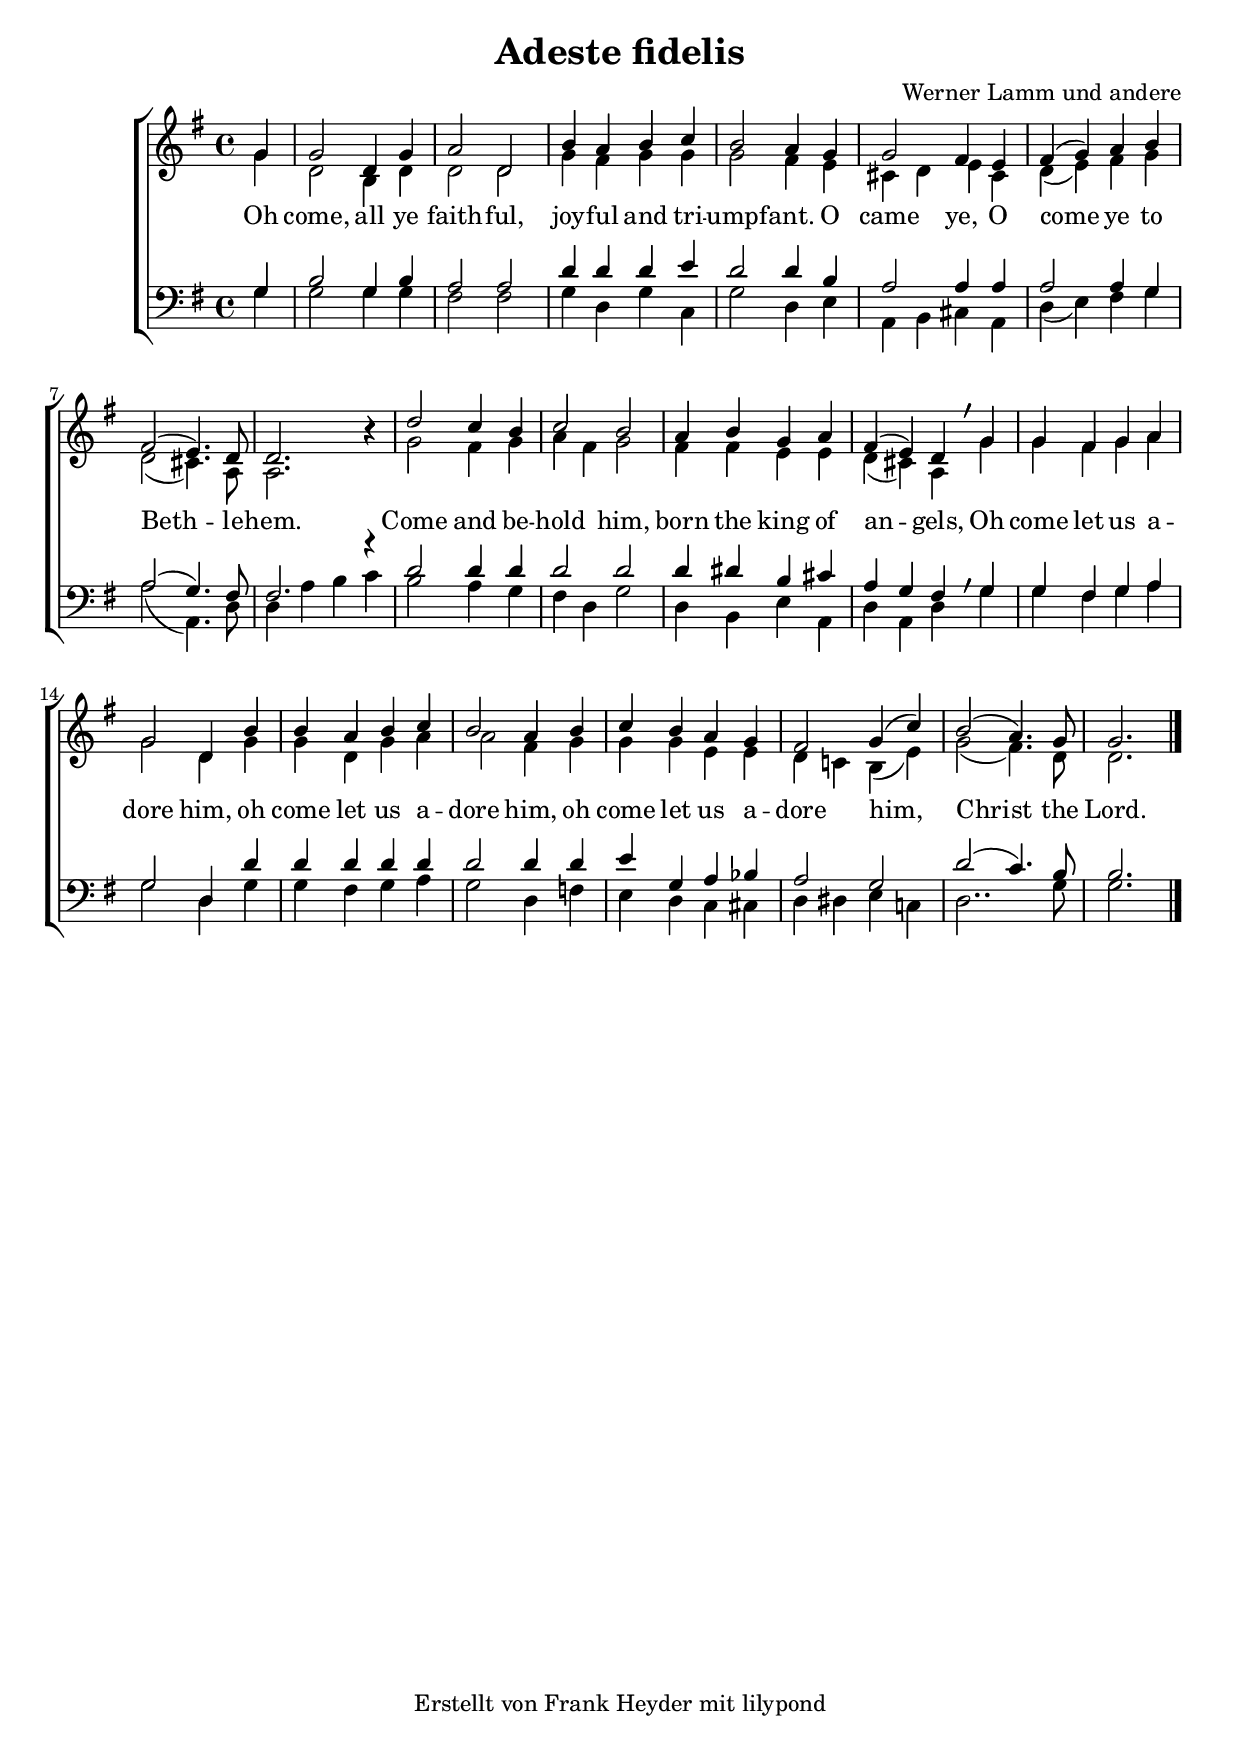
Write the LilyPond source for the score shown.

\version "2.4.2"
\include "deutsch.ly"

\header{
	filename =       "Adeste fidelis.ly"
	title =          "Adeste fidelis"
	composer =       "Werner Lamm und andere"
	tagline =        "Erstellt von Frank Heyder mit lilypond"
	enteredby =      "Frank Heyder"
}

mSopran= {
	%\set Staff.instrument = "Sopran"
	%\set Staff.instr = "S"
	\key g \major
	\clef "treble"
	\stemUp
	\slurUp
	\time 4/4
	\partial 4
	\relative c'' {
		g4 |
		g2 d4 g |
		a2 d, |
		h'4 a h c |
		h2 a4 g |
		g2 fis4 e |
		fis( g) a h |
		fis2( e4.) d8 |
		d2. r4 |
		d'2 c4 h |
		c2 h |
		a4 h g a |
		fis( e) d \breathe g |
		g fis g a |
		g2 d4 h' |
		h a h c |
		h2 a4 h |
		c h a g |
		fis2 g4( c) |
		h2( a4.) g8 |
		g2.
		\bar "|."
	}
}

mAlt= {
	%\set Staff.instrument = "Alt"
	%\set Staff.instr = "A"
	\key g \major
	\clef "treble"
	\stemDown
	\slurDown
	\time 4/4
	\partial 4
	\relative c'' {
		g4 |
		d2 h4 d |
		d2 d |
		g4 fis g g |
		g2 fis4 e |
		cis d e cis |
		d( e) fis g |
		d2( cis4.) a8 |
		a2. r4 |
		g'2 fis4 g |
		a fis g2 |
		fis4 fis e e |
		d( cis) a \breathe g' |
		g fis g a |
		g2 d4 g |
		g d g a |
		a2 fis4 g |
		g g e e|
		d c! h( e) |
		g2( fis4.) d8 |
		d2.
		\bar "|."
	}
}

mTenor= {
	%\set Staff.instrument = "Tenor"
	%\set Staff.instr = "T"
	\key g \major
	\clef "bass"
	\stemUp
	\slurUp
	\time 4/4
	\partial 4
	\relative c' {
		g4 |
		h2 g4 h |
		a2 a |
		d4 d d e |
		d2 d4 h |
		a2 a4 a |
		a2 a4 g |
		a2( g4.) fis8 |
		fis2. r4 |
		d'2 d4 d |
		d2 d |
		d4 dis h cis |
		a g fis \breathe g |
		g fis g a |
		g2 d4 d' |
		d d d d |
		d2 d4 d4 |
		e g, a b |
		a2 g |
		d'( c4.) h8 |
		h2.
		\bar "|."
	}
}

mBass= {
	%\set Staff.instrument = "Bass"
	%\set Staff.instr = "B"
	\key g \major
	\clef "bass"
	\stemDown
	\slurDown
	\time 4/4
	\partial 4
	\relative c' {
		g4 |
		g2 g4 g |
		fis2 fis |
		g4 d g c, |
		g'2 d4 e |
		a, h cis a |
		d( e) fis g |
		a2( a,4.) d8 |
		d4 a' h c |
		h2 a4 g |
		fis d g2 |
		d4 h e a, |
		d a d \breathe g |
		g fis g a |
		g2 d4 g |
		g fis g a |
		g2 d4 f |
		e d c cis |
		d dis e c! |
		d2.. g8 |
		g2.
		\bar "|."
	}
}

lStropheI = \lyricmode {
	Oh come, all ye faith -- ful,
	joy -- ful and tri -- umpf -- ant.
	O came ye, O come ye to Beth -- le -- hem.
	Come and be -- hold him, born the king of an -- gels,
	Oh come let us a -- dore him, oh come let us a -- dore him,
	oh come let us a -- dore him, Christ the Lord.
	
}

\score{
	\context ChoirStaff = Chor
	<<
		\context Staff = Frauen <<
			\context Voice = mSopran << \mSopran >>
			\context Voice = mAlt << \mAlt >>
		>>
		\context Lyrics = lStropheI \lyricsto mSopran { \lStropheI }
		\context Staff = Maenner <<
			\context Voice = mTenor << \mTenor >>
			\context Voice = mBass << \mBass >>
		>>
	>>
	\midi{ \tempo 4=120 }
	\layout {
		\context {
			\Score
                        \override BarNumber #'extra-offset = #'(0.0 . 0.0)
		    }
		\context {
			\Staff
			\override BreathingSign #'text = #(make-musicglyph-markup "scripts.rvarcomma")
		}
	}
}